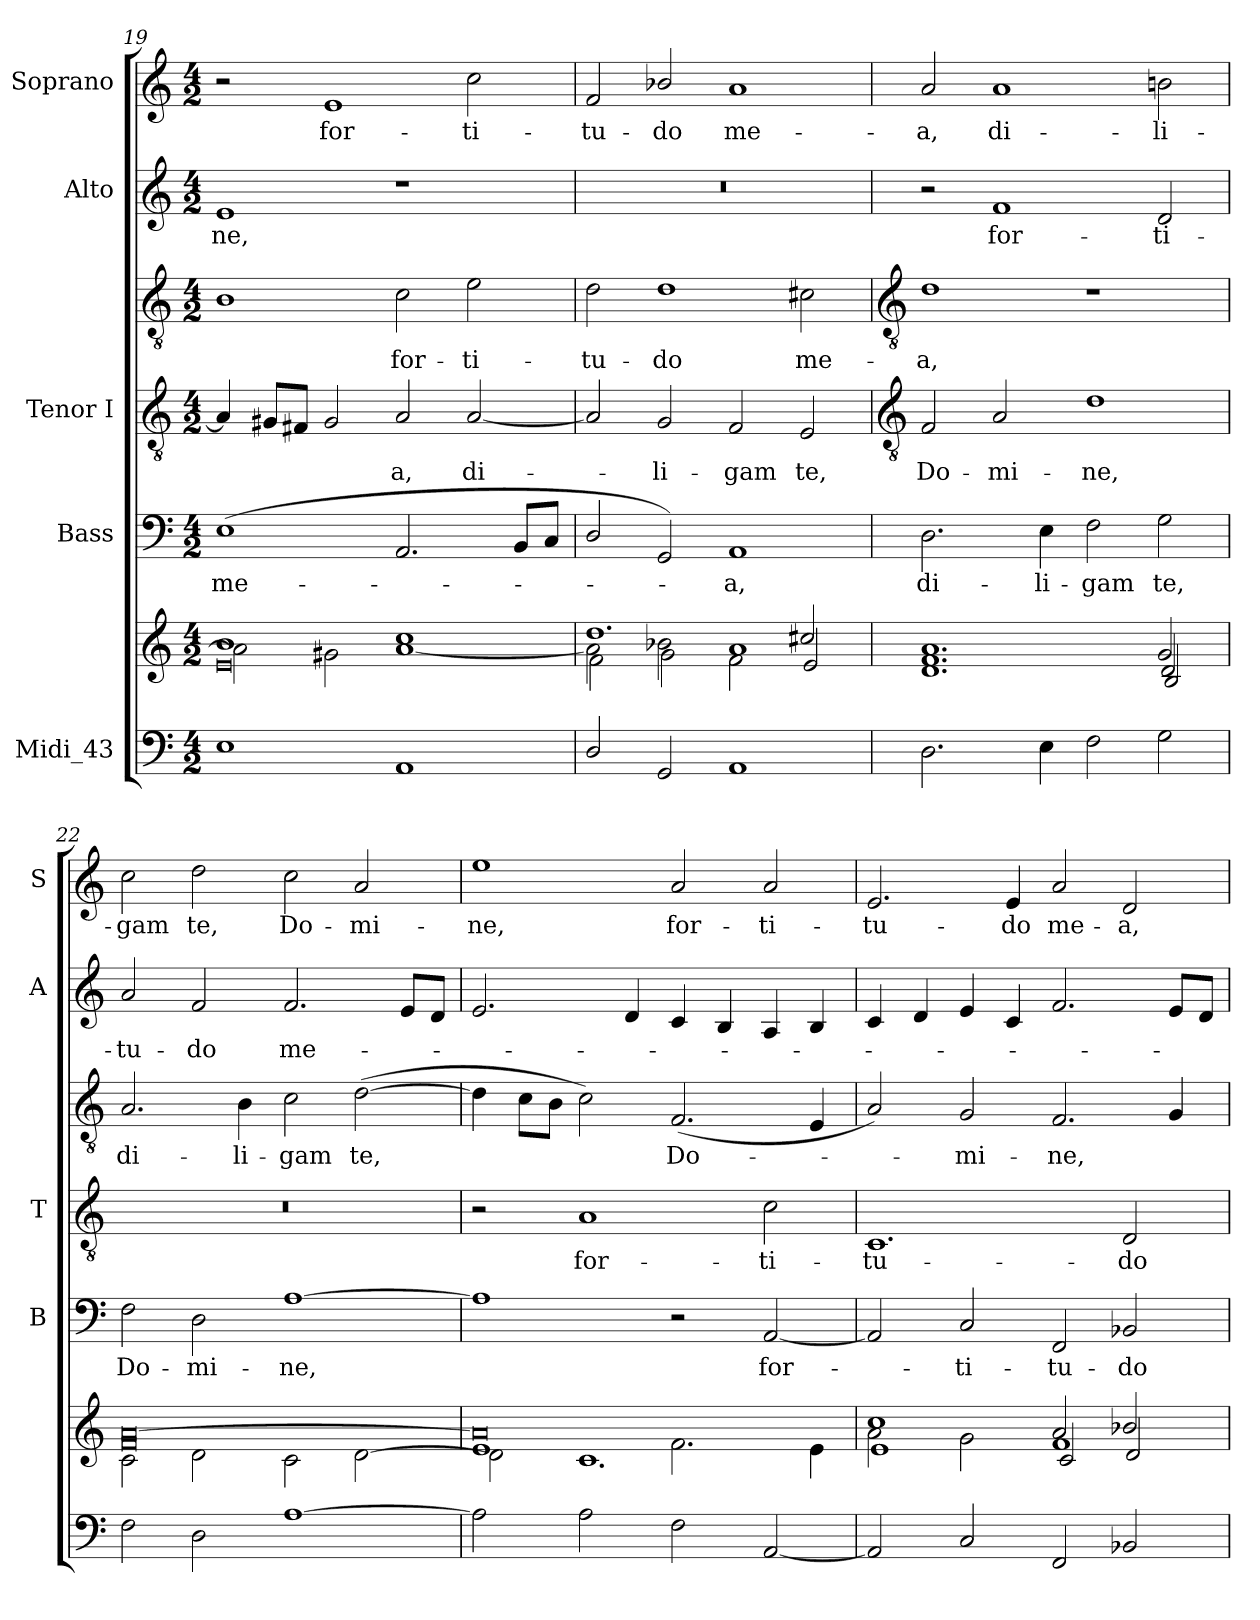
**kern	**kern	**kern	**text	**kern	**text	**kern	**text	**kern	**text	**kern	**text
*part5	*part5	*part4	*part4	*part3	*part3	*part3	*part3	*part2	*part2	*part1	*part1
*staff7	*staff6	*staff5	*staff5	*staff4	*staff4	*staff3	*staff3	*staff2	*staff2	*staff1	*staff1
*I"Midi_43	*	*I"Bass	*	*I"Tenor I	*	*	*	*I"Alto	*	*I"Soprano	*
*	*	*I'B	*	*I'T	*	*	*	*I'A	*	*I'S	*
*clefF4	*clefG2	*clefF4	*	*clefGv2	*	*clefGv2	*	*clefG2	*	*clefG2	*
*k[]	*k[]	*k[]	*	*k[]	*	*k[]	*	*k[]	*	*k[]	*
*C:	*C:	*C:	*	*C:	*	*C:	*	*C:	*	*C:	*
*M4/2	*M4/2	*M4/2	*	*M4/2	*	*M4/2	*	*M4/2	*	*M4/2	*
=19	=19	=19	=19	=19	=19	=19	=19	=19	=19	=19	=19
*	*^	*	*	*	*	*	*	*	*	*	*
*	*	*^	*	*	*	*	*	*	*	*	*	*
!	!	!	!	!	!LO:LY:b	!	!	!	!	!	!LO:LY:b	!	!
1E	1b/	2a\]	0e\	(<1E	me-	4A]	.	1B	.	1e	-ne,	2r	.
.	.	.	.	.	.	8G#XL	.	.	.	.	.	.	.
.	.	.	.	.	.	8F#XJ	.	.	.	.	.	.	.
!	!	!	!	!	!	!	!	!	!	!	!	!	!LO:LY:b
.	.	2g#X\	.	.	.	2G#	.	.	.	.	.	1e	for-
!	!	!	!	!	!	!	!LO:LY:b	!	!LO:LY:b	!	!	!	!
1AA	1cc/	[1a\	.	2.AA	.	2A	-a,	2c	for-	1r	.	.	.
!	!	!	!	!	!	!	!LO:LY:b	!	!LO:LY:b	!	!	!	!LO:LY:b
.	.	.	.	.	.	[2A	di-	2e	-ti-	.	.	2cc	-ti-
.	.	.	.	8BBL	.	.	.	.	.	.	.	.	.
.	.	.	.	8CJ	.	.	.	.	.	.	.	.	.
=20	=20	=20	=20	=20	=20	=20	=20	=20	=20	=20	=20	=20	=20
!	!	!	!	!	!	!	!	!	!LO:LY:b	!	!	!	!LO:LY:b
2D/	1.dd/	2a\]	2f\	2D/	.	2A]	.	2d	tu-	0r	.	2f	-tu-
!	!	!	!	!	!	!	!LO:LY:b	!	!LO:LY:b	!	!	!	!LO:LY:b
2GG	.	2b-X\	2g\	2GG)	.	2G	-li-	1d	-do	.	.	2b-X/	-do
!	!	!	!	!	!LO:LY:b	!	!LO:LY:b	!	!	!	!	!	!LO:LY:b
1AA	.	1a\	2f\	1AA	a,	2F	-gam	.	.	.	.	1a	me-
!	!	!	!	!	!	!	!LO:LY:b	!	!LO:LY:b	!	!	!	!
.	2cc#X/	.	2e/	.	.	2E	te,	2c#X	me-	.	.	.	.
!!LO:LB:g=z
=21	=21	=21	=21	=21	=21	=21	=21	=21	=21	=21	=21	=21	=21
*	*	*	*	*	*	*clefGv2	*	*clefGv2	*	*	*	*	*
!	!	!	!	!	!LO:LY:b	!	!LO:LY:b	!	!LO:LY:b	!	!	!	!LO:LY:b
2.D	1.a/	1.f\	1.d\	2.D	di-	2F	Do-	1d	a,	2r	.	2a	-a,
!	!	!	!	!	!	!	!LO:LY:b	!	!	!	!LO:LY:b	!	!LO:LY:b
.	.	.	.	.	.	2A	-mi-	.	.	1f	for-	1a	di-
!	!	!	!	!	!LO:LY:b	!	!	!	!	!	!	!	!
4E	.	.	.	4E	-li-	.	.	.	.	.	.	.	.
!	!	!	!	!	!LO:LY:b	!	!LO:LY:b	!	!	!	!	!	!
2F	.	.	.	2F	-gam	1d	-ne,	1r	.	.	.	.	.
!	!	!	!	!	!LO:LY:b	!	!	!	!	!	!LO:LY:b	!	!LO:LY:b
2G	2g/	2d/	2B/	2G	te,	.	.	.	.	2d	-ti-	2bn	-li-
=22	=22	=22	=22	=22	=22	=22	=22	=22	=22	=22	=22	=22	=22
!	!	!	!	!	!LO:LY:b	!	!	!	!LO:LY:b	!	!LO:LY:b	!	!LO:LY:b
2F	[0a/	0f\	2c\	2F	Do-	0r	.	2.A	di-	2a	-tu-	2cc	-gam
!	!	!	!	!	!LO:LY:b	!	!	!	!	!	!LO:LY:b	!	!LO:LY:b
2D	.	.	2d\	2D	-mi-	.	.	.	.	2f	-do	2dd	te,
!	!	!	!	!	!	!	!	!	!LO:LY:b	!	!	!	!
.	.	.	.	.	.	.	.	4B	-li-	.	.	.	.
!	!	!	!	!	!LO:LY:b	!	!	!	!LO:LY:b	!	!LO:LY:b	!	!LO:LY:b
[1A	.	.	2c\	[1A	-ne,	.	.	2c	-gam	2.f	me-	2cc	Do-
!	!	!	!	!	!	!	!	!	!LO:LY:b	!	!	!	!LO:LY:b
.	.	.	[2d\	.	.	.	.	(>[2d	te,	.	.	2a	-mi-
.	.	.	.	.	.	.	.	.	.	8eL	.	.	.
.	.	.	.	.	.	.	.	.	.	8dJ	.	.	.
=23	=23	=23	=23	=23	=23	=23	=23	=23	=23	=23	=23	=23	=23
!	!	!	!	!	!	!	!	!	!	!	!	!	!LO:LY:b
2A]	0a/]	1e\	2d\]	1A]	.	2r	.	4d]	.	2.e	.	1ee	-ne,
.	.	.	.	.	.	.	.	8cL	.	.	.	.	.
.	.	.	.	.	.	.	.	8BJ	.	.	.	.	.
!	!	!	!	!	!	!	!LO:LY:b	!	!	!	!	!	!
2A	.	.	1.c\	.	.	1A	for-	2c)	.	.	.	.	.
.	.	.	.	.	.	.	.	.	.	4d	.	.	.
!	!	!	!	!	!	!	!	!	!LO:LY:b	!	!	!	!LO:LY:b
2F	.	2.f\	.	2r	.	.	.	(<2.F	Do-	4c	.	2a	for-
.	.	.	.	.	.	.	.	.	.	4B	.	.	.
!	!	!	!	!	!LO:LY:b	!	!LO:LY:b	!	!	!	!	!	!LO:LY:b
[2AA	.	.	.	[2AA	for-	2c	-ti-	.	.	4A	.	2a	-ti-
.	.	4e\	.	.	.	.	.	4E	.	4B	.	.	.
=24	=24	=24	=24	=24	=24	=24	=24	=24	=24	=24	=24	=24	=24
!	!	!	!	!	!	!	!LO:LY:b	!	!	!	!	!	!LO:LY:b
2AA]	1cc/	2a\	1e\	2AA]	.	1.C	tu-	2A)	.	4c	.	2.e	-tu-
.	.	.	.	.	.	.	.	.	.	4d	.	.	.
!	!	!	!	!	!LO:LY:b	!	!	!	!LO:LY:b	!	!	!	!
2C	.	2g\	.	2C	ti-	.	.	2G	-mi-	4e	.	.	.
!	!	!	!	!	!	!	!	!	!	!	!	!	!LO:LY:b
.	.	.	.	.	.	.	.	.	.	4c	.	4e	-do
!	!	!	!	!	!LO:LY:b	!	!	!	!LO:LY:b	!	!	!	!LO:LY:b
2FF	2a/	1f\	2c/	2FF	-tu-	.	.	2.F	-ne,	2.f	.	2a	me-
!	!	!	!	!	!LO:LY:b	!	!LO:LY:b	!	!	!	!	!	!LO:LY:b
2BB-X	2b-X/	.	2d/	2BB-X	-do	2D	-do	.	.	.	.	2d	-a,
.	.	.	.	.	.	.	.	4G	.	8eL	.	.	.
.	.	.	.	.	.	.	.	.	.	8dJ	.	.	.
*	*v	*v	*v	*	*	*	*	*	*	*	*	*	*
=	=	=	=	=	=	=	=	=	=	=	=
*-	*-	*-	*-	*-	*-	*-	*-	*-	*-	*-	*-
